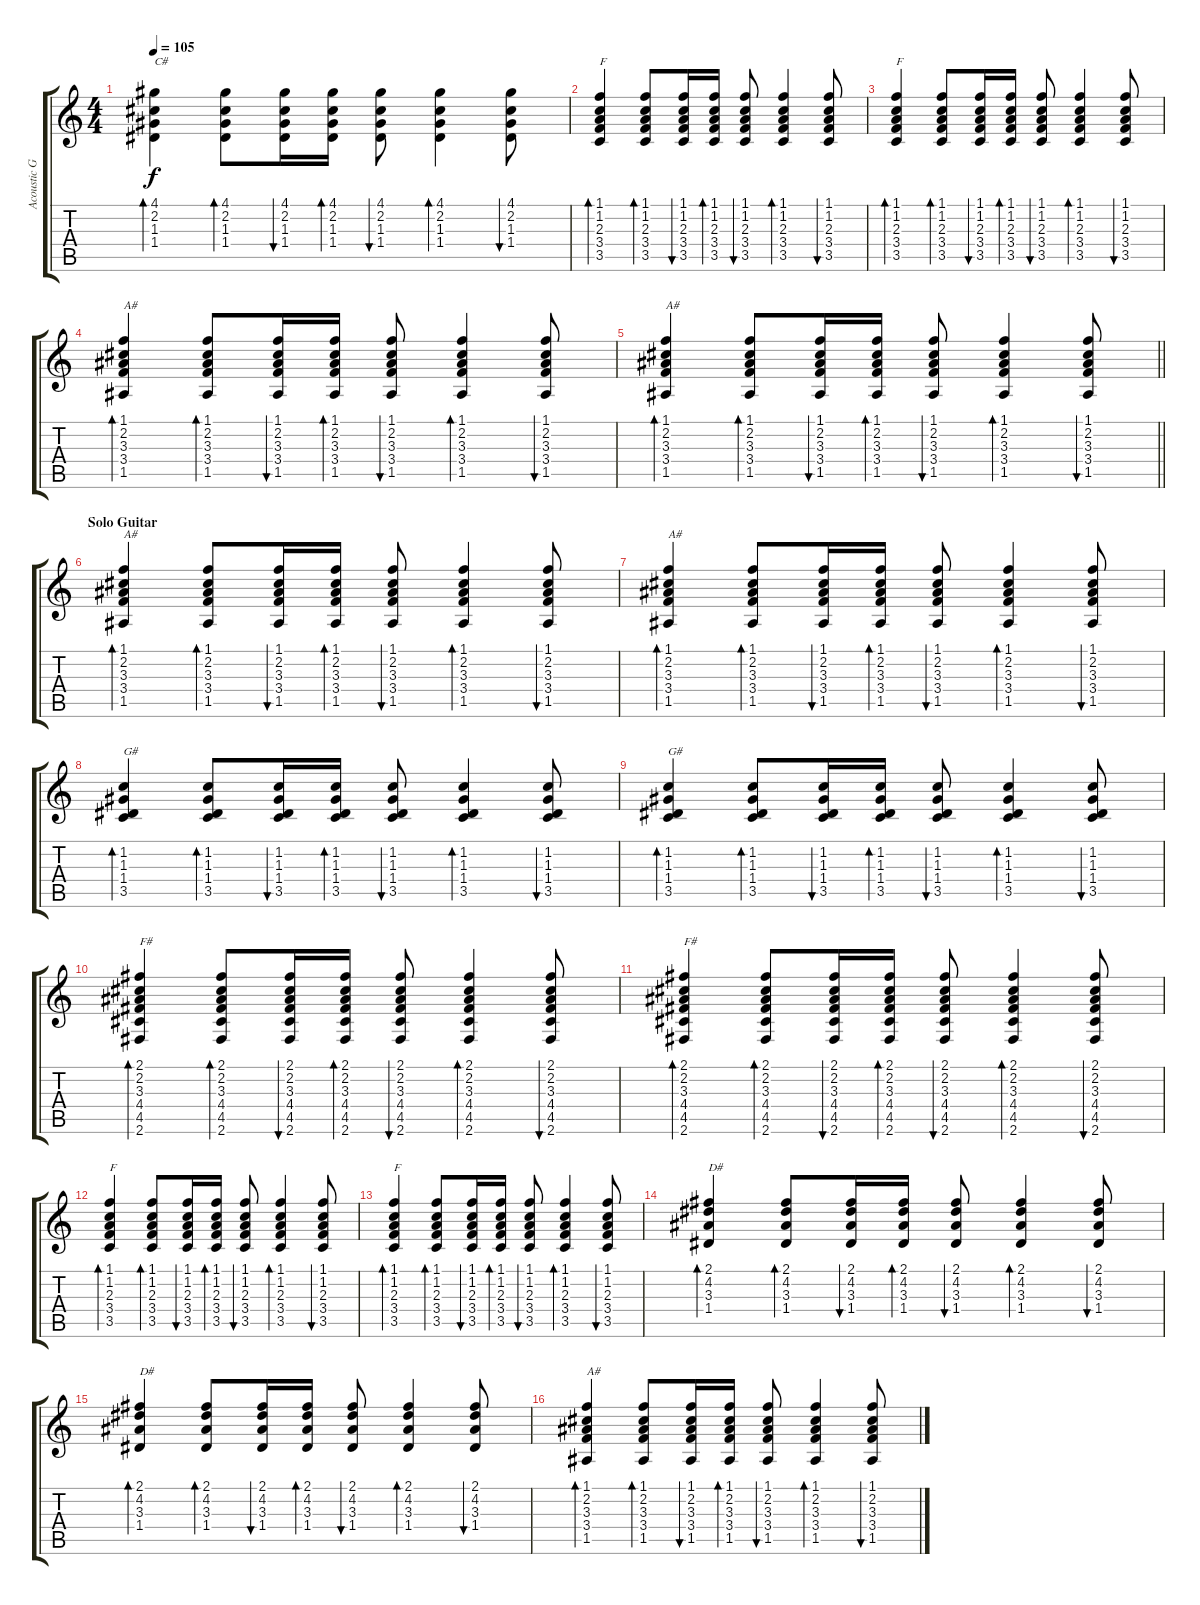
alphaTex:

\track ("Acoustic Guitar" "Acoustic G") {instrument acousticguitarsteel}
\staff {score tabs}
\tuning (E4 B3 G3 D3 A2 E2) {hide}
\ts (4 4)
\tempo 105
\clef g2
\ks c
(4.1 2.2 1.3 1.4).4{bd 30 txt "C#" dy f} (4.1 2.2 1.3 1.4).8{bd 30} (4.1 2.2 1.3 1.4).16{bu 30} (4.1 2.2 1.3 1.4).16{bd 30} (4.1 2.2 1.3 1.4).8{bu 30} (4.1 2.2 1.3 1.4).4{bd 30} (4.1 2.2 1.3 1.4).8{bu 30} |
(1.1 1.2 2.3 3.4 3.5).4{bd 30 txt "F"} (1.1 1.2 2.3 3.4 3.5).8{bd 30} (1.1 1.2 2.3 3.4 3.5).16{bu 30} (1.1 1.2 2.3 3.4 3.5).16{bd 30} (1.1 1.2 2.3 3.4 3.5).8{bu 30} (1.1 1.2 2.3 3.4 3.5).4{bd 30} (1.1 1.2 2.3 3.4 3.5).8{bu 30} |
(1.1 1.2 2.3 3.4 3.5).4{bd 30 txt "F"} (1.1 1.2 2.3 3.4 3.5).8{bd 30} (1.1 1.2 2.3 3.4 3.5).16{bu 30} (1.1 1.2 2.3 3.4 3.5).16{bd 30} (1.1 1.2 2.3 3.4 3.5).8{bu 30} (1.1 1.2 2.3 3.4 3.5).4{bd 30} (1.1 1.2 2.3 3.4 3.5).8{bu 30} |
(1.1 2.2 3.3 3.4 1.5).4{bd 30 txt "A#"} (1.1 2.2 3.3 3.4 1.5).8{bd 30} (1.1 2.2 3.3 3.4 1.5).16{bu 30} (1.1 2.2 3.3 3.4 1.5).16{bd 30} (1.1 2.2 3.3 3.4 1.5).8{bu 30} (1.1 2.2 3.3 3.4 1.5).4{bd 30} (1.1 2.2 3.3 3.4 1.5).8{bu 30} |
\barLineRight lightlight
(1.1 2.2 3.3 3.4 1.5).4{bd 30 txt "A#"} (1.1 2.2 3.3 3.4 1.5).8{bd 30} (1.1 2.2 3.3 3.4 1.5).16{bu 30} (1.1 2.2 3.3 3.4 1.5).16{bd 30} (1.1 2.2 3.3 3.4 1.5).8{bu 30} (1.1 2.2 3.3 3.4 1.5).4{bd 30} (1.1 2.2 3.3 3.4 1.5).8{bu 30} |
\section ("" "Solo Guitar")
(1.1 2.2 3.3 3.4 1.5).4{bd 30 txt "A#"} (1.1 2.2 3.3 3.4 1.5).8{bd 30} (1.1 2.2 3.3 3.4 1.5).16{bu 30} (1.1 2.2 3.3 3.4 1.5).16{bd 30} (1.1 2.2 3.3 3.4 1.5).8{bu 30} (1.1 2.2 3.3 3.4 1.5).4{bd 30} (1.1 2.2 3.3 3.4 1.5).8{bu 30} |
(1.1 2.2 3.3 3.4 1.5).4{bd 30 txt "A#"} (1.1 2.2 3.3 3.4 1.5).8{bd 30} (1.1 2.2 3.3 3.4 1.5).16{bu 30} (1.1 2.2 3.3 3.4 1.5).16{bd 30} (1.1 2.2 3.3 3.4 1.5).8{bu 30} (1.1 2.2 3.3 3.4 1.5).4{bd 30} (1.1 2.2 3.3 3.4 1.5).8{bu 30} |
(1.2 1.3 1.4 3.5).4{bd 30 txt "G#"} (1.2 1.3 1.4 3.5).8{bd 30} (1.2 1.3 1.4 3.5).16{bu 30} (1.2 1.3 1.4 3.5).16{bd 30} (1.2 1.3 1.4 3.5).8{bu 30} (1.2 1.3 1.4 3.5).4{bd 30} (1.2 1.3 1.4 3.5).8{bu 30} |
(1.2 1.3 1.4 3.5).4{bd 30 txt "G#"} (1.2 1.3 1.4 3.5).8{bd 30} (1.2 1.3 1.4 3.5).16{bu 30} (1.2 1.3 1.4 3.5).16{bd 30} (1.2 1.3 1.4 3.5).8{bu 30} (1.2 1.3 1.4 3.5).4{bd 30} (1.2 1.3 1.4 3.5).8{bu 30} |
(2.1 2.2 3.3 4.4 4.5 2.6).4{bd 30 txt "F#"} (2.1 2.2 3.3 4.4 4.5 2.6).8{bd 30} (2.1 2.2 3.3 4.4 4.5 2.6).16{bu 30} (2.1 2.2 3.3 4.4 4.5 2.6).16{bd 30} (2.1 2.2 3.3 4.4 4.5 2.6).8{bu 30} (2.1 2.2 3.3 4.4 4.5 2.6).4{bd 30} (2.1 2.2 3.3 4.4 4.5 2.6).8{bu 30} |
(2.1 2.2 3.3 4.4 4.5 2.6).4{bd 30 txt "F#"} (2.1 2.2 3.3 4.4 4.5 2.6).8{bd 30} (2.1 2.2 3.3 4.4 4.5 2.6).16{bu 30} (2.1 2.2 3.3 4.4 4.5 2.6).16{bd 30} (2.1 2.2 3.3 4.4 4.5 2.6).8{bu 30} (2.1 2.2 3.3 4.4 4.5 2.6).4{bd 30} (2.1 2.2 3.3 4.4 4.5 2.6).8{bu 30} |
(1.1 1.2 2.3 3.4 3.5).4{bd 30 txt "F"} (1.1 1.2 2.3 3.4 3.5).8{bd 30} (1.1 1.2 2.3 3.4 3.5).16{bu 30} (1.1 1.2 2.3 3.4 3.5).16{bd 30} (1.1 1.2 2.3 3.4 3.5).8{bu 30} (1.1 1.2 2.3 3.4 3.5).4{bd 30} (1.1 1.2 2.3 3.4 3.5).8{bu 30} |
(1.1 1.2 2.3 3.4 3.5).4{bd 30 txt "F"} (1.1 1.2 2.3 3.4 3.5).8{bd 30} (1.1 1.2 2.3 3.4 3.5).16{bu 30} (1.1 1.2 2.3 3.4 3.5).16{bd 30} (1.1 1.2 2.3 3.4 3.5).8{bu 30} (1.1 1.2 2.3 3.4 3.5).4{bd 30} (1.1 1.2 2.3 3.4 3.5).8{bu 30} |
(2.1 4.2 3.3 1.4).4{bd 30 txt "D#"} (2.1 4.2 3.3 1.4).8{bd 30} (2.1 4.2 3.3 1.4).16{bu 30} (2.1 4.2 3.3 1.4).16{bd 30} (2.1 4.2 3.3 1.4).8{bu 30} (2.1 4.2 3.3 1.4).4{bd 30} (2.1 4.2 3.3 1.4).8{bu 30} |
(2.1 4.2 3.3 1.4).4{bd 30 txt "D#"} (2.1 4.2 3.3 1.4).8{bd 30} (2.1 4.2 3.3 1.4).16{bu 30} (2.1 4.2 3.3 1.4).16{bd 30} (2.1 4.2 3.3 1.4).8{bu 30} (2.1 4.2 3.3 1.4).4{bd 30} (2.1 4.2 3.3 1.4).8{bu 30} |
(1.1 2.2 3.3 3.4 1.5).4{bd 30 txt "A#"} (1.1 2.2 3.3 3.4 1.5).8{bd 30} (1.1 2.2 3.3 3.4 1.5).16{bu 30} (1.1 2.2 3.3 3.4 1.5).16{bd 30} (1.1 2.2 3.3 3.4 1.5).8{bu 30} (1.1 2.2 3.3 3.4 1.5).4{bd 30} (1.1 2.2 3.3 3.4 1.5).8{bu 30}
